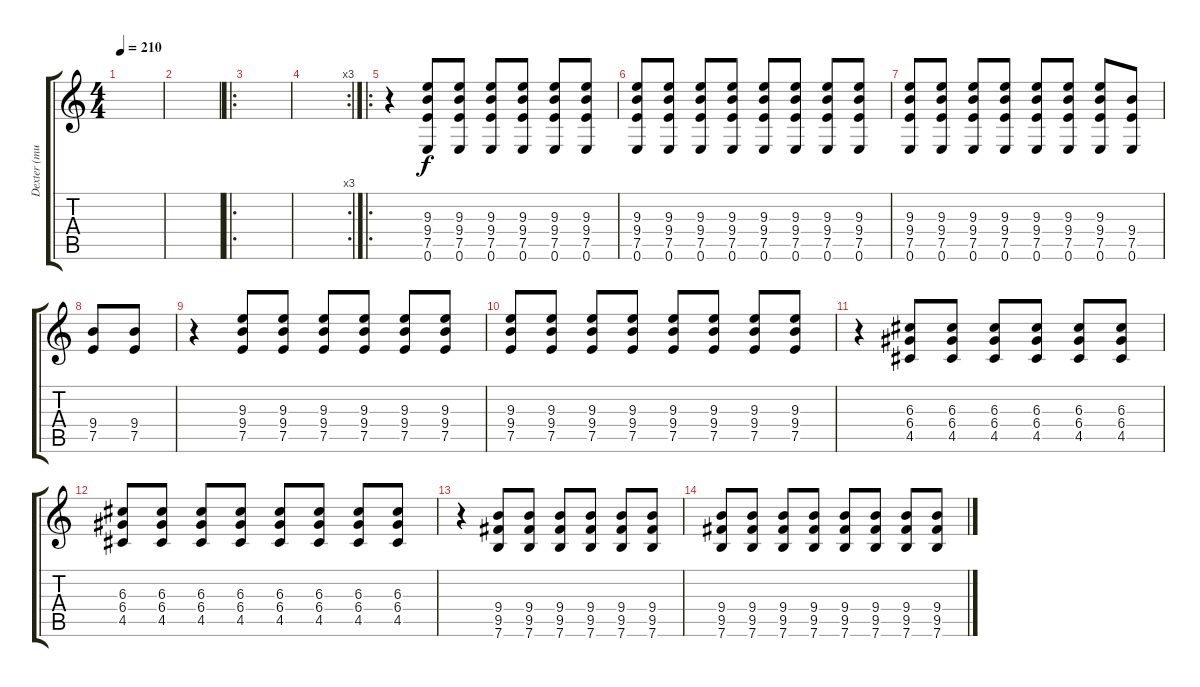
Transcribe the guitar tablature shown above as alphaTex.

\track ("Dexter (muted guitar)" "Dexter (mu") {instrument electricguitarmuted}
\staff {score tabs}
\tuning (E4 B3 G3 D3 A2 E2) {hide}
\ts (4 4)
\tempo 210
\clef g2
\ks c
|
|
\ro
|
\rc 3
|
\ro
r.4 (9.3 9.4 7.5 0.6).8 (9.3 9.4 7.5 0.6).8 (9.3 9.4 7.5 0.6).8 (9.3 9.4 7.5 0.6).8 (9.3 9.4 7.5 0.6).8 (9.3 9.4 7.5 0.6).8 |
(9.3 9.4 7.5 0.6).8 (9.3 9.4 7.5 0.6).8 (9.3 9.4 7.5 0.6).8 (9.3 9.4 7.5 0.6).8 (9.3 9.4 7.5 0.6).8 (9.3 9.4 7.5 0.6).8 (9.3 9.4 7.5 0.6).8 (9.3 9.4 7.5 0.6).8 |
(9.3 9.4 7.5 0.6).8 (9.3 9.4 7.5 0.6).8 (9.3 9.4 7.5 0.6).8 (9.3 9.4 7.5 0.6).8 (9.3 9.4 7.5 0.6).8 (9.3 9.4 7.5 0.6).8 (9.3 9.4 7.5 0.6).8 (9.4 7.5 0.6).8 |
(9.4 7.5).8 (9.4 7.5).8 |
r.4 (9.3 9.4 7.5).8 (9.3 9.4 7.5).8 (9.3 9.4 7.5).8 (9.3 9.4 7.5).8 (9.3 9.4 7.5).8 (9.3 9.4 7.5).8 |
(9.3 9.4 7.5).8 (9.3 9.4 7.5).8 (9.3 9.4 7.5).8 (9.3 9.4 7.5).8 (9.3 9.4 7.5).8 (9.3 9.4 7.5).8 (9.3 9.4 7.5).8 (9.3 9.4 7.5).8 |
r.4 (6.3 6.4 4.5).8 (6.3 6.4 4.5).8 (6.3 6.4 4.5).8 (6.3 6.4 4.5).8 (6.3 6.4 4.5).8 (6.3 6.4 4.5).8 |
(6.3 6.4 4.5).8 (6.3 6.4 4.5).8 (6.3 6.4 4.5).8 (6.3 6.4 4.5).8 (6.3 6.4 4.5).8 (6.3 6.4 4.5).8 (6.3 6.4 4.5).8 (6.3 6.4 4.5).8 |
r.4 (9.4 9.5 7.6).8 (9.4 9.5 7.6).8 (9.4 9.5 7.6).8 (9.4 9.5 7.6).8 (9.4 9.5 7.6).8 (9.4 9.5 7.6).8 |
(9.4 9.5 7.6).8 (9.4 9.5 7.6).8 (9.4 9.5 7.6).8 (9.4 9.5 7.6).8 (9.4 9.5 7.6).8 (9.4 9.5 7.6).8 (9.4 9.5 7.6).8 (9.4 9.5 7.6).8
